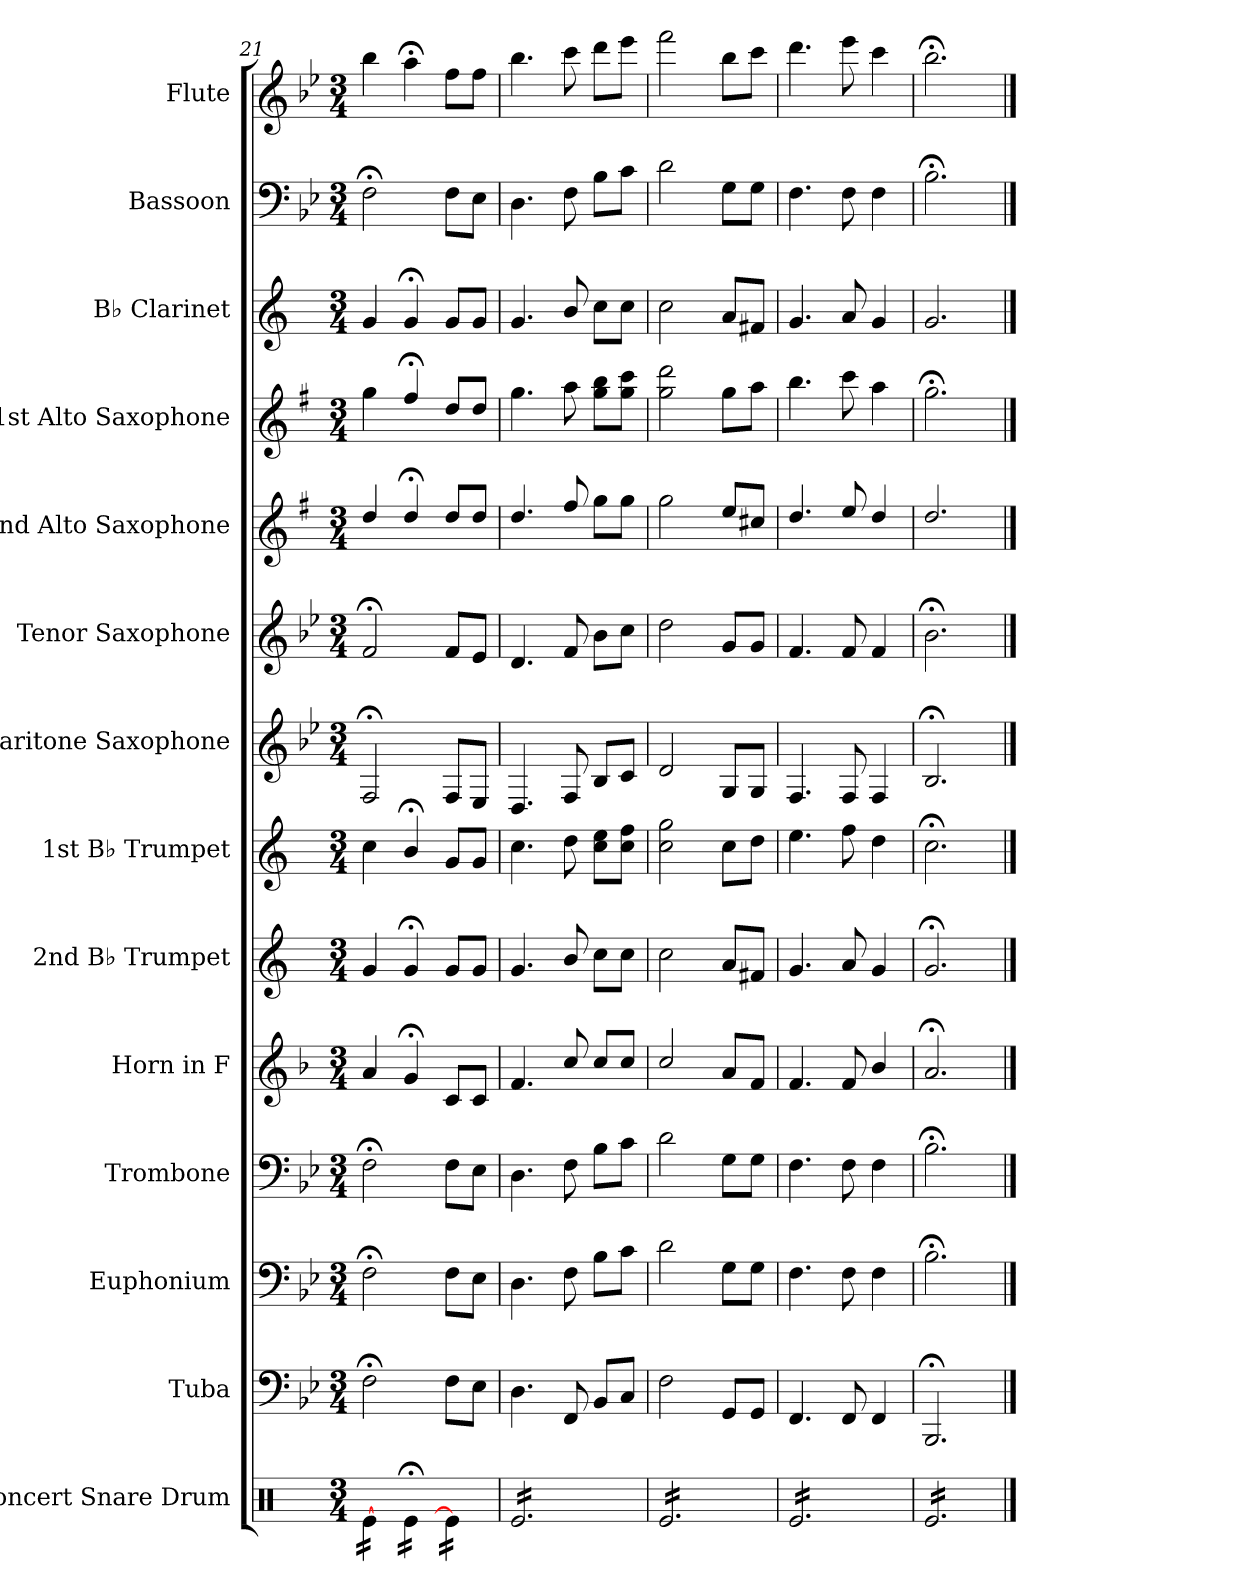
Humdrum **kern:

**kern	**kern	**kern	**kern	**kern	**kern	**kern	**kern	**kern	**kern	**kern	**kern	**kern	**kern
*part14	*part13	*part12	*part11	*part10	*part9	*part8	*part7	*part6	*part5	*part4	*part3	*part2	*part1
*staff14	*staff13	*staff12	*staff11	*staff10	*staff9	*staff8	*staff7	*staff6	*staff5	*staff4	*staff3	*staff2	*staff1
*I"Concert Snare Drum	*I"Tuba	*I"Euphonium	*I"Trombone	*I"Horn in F	*I"2nd B♭ Trumpet	*I"1st B♭ Trumpet	*I"Baritone Saxophone	*I"Tenor Saxophone	*I"2nd Alto Saxophone	*I"1st Alto Saxophone	*I"B♭ Clarinet	*I"Bassoon	*I"Flute
*I'Con. Sn.	*I'Tba.	*I'Euph.	*I'Tbn.	*	*I'2nd B♭ Tpt.	*I'1st B♭ Tpt.	*I'Bar. Sax.	*I'T. Sax.	*I'2nd A. Sax.	*I'1st A. Sax.	*I'B♭ Cl.	*I'Bsn.	*I'Fl.
*clefX	*clefF4	*clefF4	*clefF4	*clefG2	*clefG2	*clefG2	*clefG2	*clefG2	*clefG2	*clefG2	*clefG2	*clefF4	*clefG2
*	*	*	*	*ITrd4c7	*ITrd1c2	*ITrd1c2	*ITrd7c12	*ITrd7c12	*ITrd5c9	*ITrd5c9	*ITrd1c2	*	*
*k[]	*k[b-e-]	*k[b-e-]	*k[b-e-]	*k[b-e-]	*k[b-e-]	*k[b-e-]	*k[b-e-]	*k[b-e-]	*k[b-e-]	*k[b-e-]	*k[b-e-]	*k[b-e-]	*k[b-e-]
*M3/4	*M3/4	*M3/4	*M3/4	*M3/4	*M3/4	*M3/4	*M3/4	*M3/4	*M3/4	*M3/4	*M3/4	*M3/4	*M3/4
=21	=21	=21	=21	=21	=21	=21	=21	=21	=21	=21	=21	=21	=21
*tremolo	*	*	*	*	*	*	*	*	*	*	*	*	*
[16Re\LL	2F;<\	2F;<\	2F;<\	4d/	4f/	4b-\	2FF;</	2F;</	4f/	4b-\	4f/	2F;<\	4bb-\
16Re\	.	.	.	.	.	.	.	.	.	.	.	.	.
16Re\	.	.	.	.	.	.	.	.	.	.	.	.	.
16Re\JJ	.	.	.	.	.	.	.	.	.	.	.	.	.
16Re;<\LL	.	.	.	4c;</	4f;</	4a;</	.	.	4f;</	4a;</	4f;</	.	4aa;<\
16Re;<\	.	.	.	.	.	.	.	.	.	.	.	.	.
16Re;<\	.	.	.	.	.	.	.	.	.	.	.	.	.
16Re;<\JJ	.	.	.	.	.	.	.	.	.	.	.	.	.
16Re\]LL	8F\L	8F\L	8F\L	8F/L	8f/L	8f/L	8FF/L	8F/L	8f/L	8f/L	8f/L	8F\L	8ff\L
16Re\	.	.	.	.	.	.	.	.	.	.	.	.	.
16Re\	8E-\J	8E-\J	8E-\J	8F/J	8f/J	8f/J	8EE-/J	8E-/J	8f/J	8f/J	8f/J	8E-\J	8ff\J
16Re\JJ	.	.	.	.	.	.	.	.	.	.	.	.	.
=22	=22	=22	=22	=22	=22	=22	=22	=22	=22	=22	=22	=22	=22
16Re/LL	4.D\	4.D\	4.D\	4.B-/	4.f/	4.b-\	4.DD/	4.D/	4.f/	4.b-\	4.f/	4.D\	4.bb-\
16Re/	.	.	.	.	.	.	.	.	.	.	.	.	.
16Re/	.	.	.	.	.	.	.	.	.	.	.	.	.
16Re/	.	.	.	.	.	.	.	.	.	.	.	.	.
16Re/	.	.	.	.	.	.	.	.	.	.	.	.	.
16Re/	.	.	.	.	.	.	.	.	.	.	.	.	.
16Re/	8FF/	8F\	8F\	8f/	8a/	8cc\	8FF/	8F/	8a/	8cc\	8a/	8F\	8ccc\
16Re/	.	.	.	.	.	.	.	.	.	.	.	.	.
16Re/	8BB-/L	8B-\L	8B-\L	8f/L	8b-\L	8b-\ 8dd\L	8BB-/L	8B-\L	8b-\L	8b-\ 8dd\L	8b-\L	8B-\L	8ddd\L
16Re/	.	.	.	.	.	.	.	.	.	.	.	.	.
16Re/	8C/J	8c\J	8c\J	8f/J	8b-\J	8b-\ 8ee-\J	8C/J	8c\J	8b-\J	8b-\ 8ee-\J	8b-\J	8c\J	8eee-\J
16Re/JJ	.	.	.	.	.	.	.	.	.	.	.	.	.
=23	=23	=23	=23	=23	=23	=23	=23	=23	=23	=23	=23	=23	=23
16Re/LL	2F\	2d\	2d\	2f/	2b-\	2b-\ 2ff\	2D/	2d\	2b-\	2b-\ 2ff\	2b-\	2d\	2fff\
16Re/	.	.	.	.	.	.	.	.	.	.	.	.	.
16Re/	.	.	.	.	.	.	.	.	.	.	.	.	.
16Re/	.	.	.	.	.	.	.	.	.	.	.	.	.
16Re/	.	.	.	.	.	.	.	.	.	.	.	.	.
16Re/	.	.	.	.	.	.	.	.	.	.	.	.	.
16Re/	.	.	.	.	.	.	.	.	.	.	.	.	.
16Re/	.	.	.	.	.	.	.	.	.	.	.	.	.
16Re/	8GG/L	8G\L	8G\L	8d/L	8g/L	8b-\L	8GG/L	8G/L	8g/L	8b-\L	8g/L	8G\L	8bb-\L
16Re/	.	.	.	.	.	.	.	.	.	.	.	.	.
16Re/	8GG/J	8G\J	8G\J	8B-/J	8en/J	8cc\J	8GG/J	8G/J	8en/J	8cc\J	8en/J	8G\J	8ccc\J
16Re/JJ	.	.	.	.	.	.	.	.	.	.	.	.	.
=24	=24	=24	=24	=24	=24	=24	=24	=24	=24	=24	=24	=24	=24
16Re/LL	4.FF/	4.F\	4.F\	4.B-/	4.f/	4.dd\	4.FF/	4.F/	4.f/	4.dd\	4.f/	4.F\	4.ddd\
16Re/	.	.	.	.	.	.	.	.	.	.	.	.	.
16Re/	.	.	.	.	.	.	.	.	.	.	.	.	.
16Re/	.	.	.	.	.	.	.	.	.	.	.	.	.
16Re/	.	.	.	.	.	.	.	.	.	.	.	.	.
16Re/	.	.	.	.	.	.	.	.	.	.	.	.	.
16Re/	8FF/	8F\	8F\	8B-/	8g/	8ee-\	8FF/	8F/	8g/	8ee-\	8g/	8F\	8eee-\
16Re/	.	.	.	.	.	.	.	.	.	.	.	.	.
16Re/	4FF/	4F\	4F\	4e-/	4f/	4cc\	4FF/	4F/	4f/	4cc\	4f/	4F\	4ccc\
16Re/	.	.	.	.	.	.	.	.	.	.	.	.	.
16Re/	.	.	.	.	.	.	.	.	.	.	.	.	.
16Re/JJ	.	.	.	.	.	.	.	.	.	.	.	.	.
=25	=25	=25	=25	=25	=25	=25	=25	=25	=25	=25	=25	=25	=25
16Re/LL	2.BBB-;</	2.B-;<\	2.B-;<\	2.d;</	2.f;</	2.b-;<\	2.BB-;</	2.B-;<\	2.f/	2.b-;<\	2.f/	2.B-;<\	2.bb-;<\
16Re/	.	.	.	.	.	.	.	.	.	.	.	.	.
16Re/	.	.	.	.	.	.	.	.	.	.	.	.	.
16Re/	.	.	.	.	.	.	.	.	.	.	.	.	.
16Re/	.	.	.	.	.	.	.	.	.	.	.	.	.
16Re/	.	.	.	.	.	.	.	.	.	.	.	.	.
16Re/	.	.	.	.	.	.	.	.	.	.	.	.	.
16Re/	.	.	.	.	.	.	.	.	.	.	.	.	.
16Re/	.	.	.	.	.	.	.	.	.	.	.	.	.
16Re/	.	.	.	.	.	.	.	.	.	.	.	.	.
16Re/	.	.	.	.	.	.	.	.	.	.	.	.	.
16Re/JJ	.	.	.	.	.	.	.	.	.	.	.	.	.
*Xtremolo	*	*	*	*	*	*	*	*	*	*	*	*	*
==	==	==	==	==	==	==	==	==	==	==	==	==	==
*-	*-	*-	*-	*-	*-	*-	*-	*-	*-	*-	*-	*-	*-
